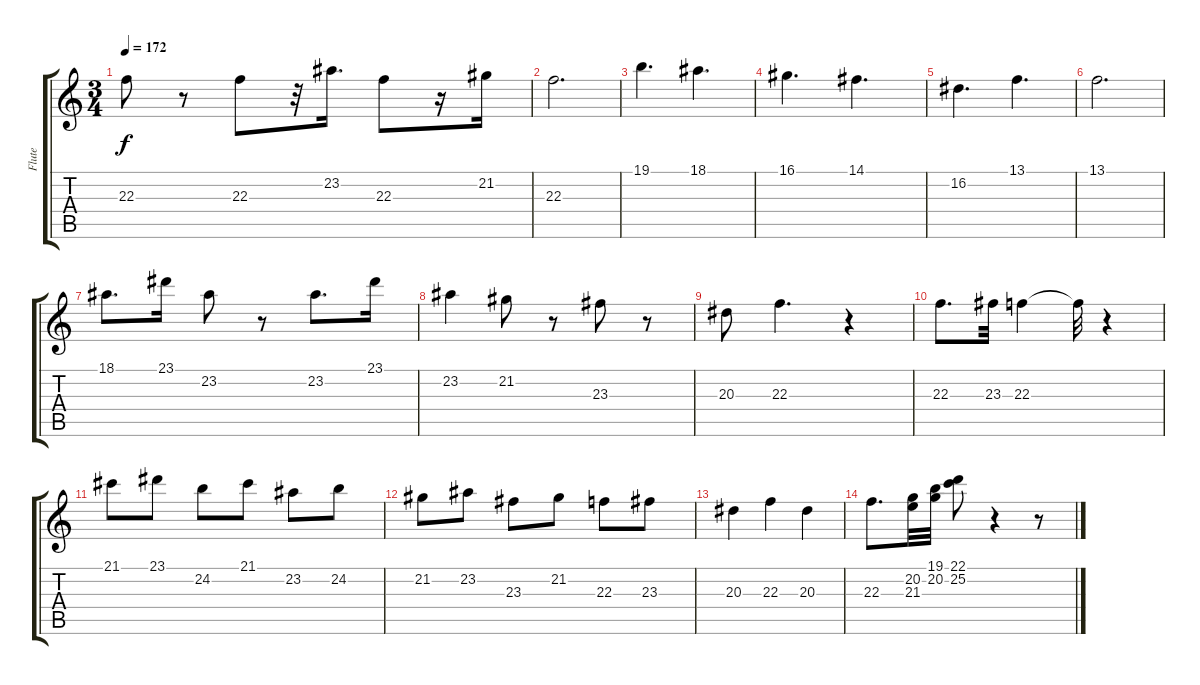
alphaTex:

\track ("Flute" "Flute") {instrument flute}
\staff {score tabs}
\tuning (E4 B3 G3 D3 A2 E2) {hide}
\ts (3 4)
\tempo 172
\clef g2
\ks c
22.3.8{dy f} r.8 22.3.8 r.32 23.2.16{d} 22.3.8 r.16 21.2.16 |
22.3.2{d} |
19.1.4{d} 18.1.4{d} |
16.1.4{d} 14.1.4{d} |
16.2.4{d} 13.1.4{d} |
13.1.2{d} |
18.1.8{d} 23.1.16 23.2.8 r.8 23.2.8{d} 23.1.16 |
23.2.4 21.2.8 r.8 23.3.8 r.8 |
20.3.8 22.3.4{d} r.4 |
22.3.8{d} 23.3.32 22.3.4 22.3{t}.32 r.4 |
21.1.8 23.1.8 24.2.8 21.1.8 23.2.8 24.2.8 |
21.2.8 23.2.8 23.3.8 21.2.8 22.3.8 23.3.8 |
20.3.4{volume 16 balance 8} 22.3.4 20.3.4 |
22.3.8{d} (20.2 21.3).32 (19.1 20.2).32 (22.1 25.2).8 r.4 r.8
